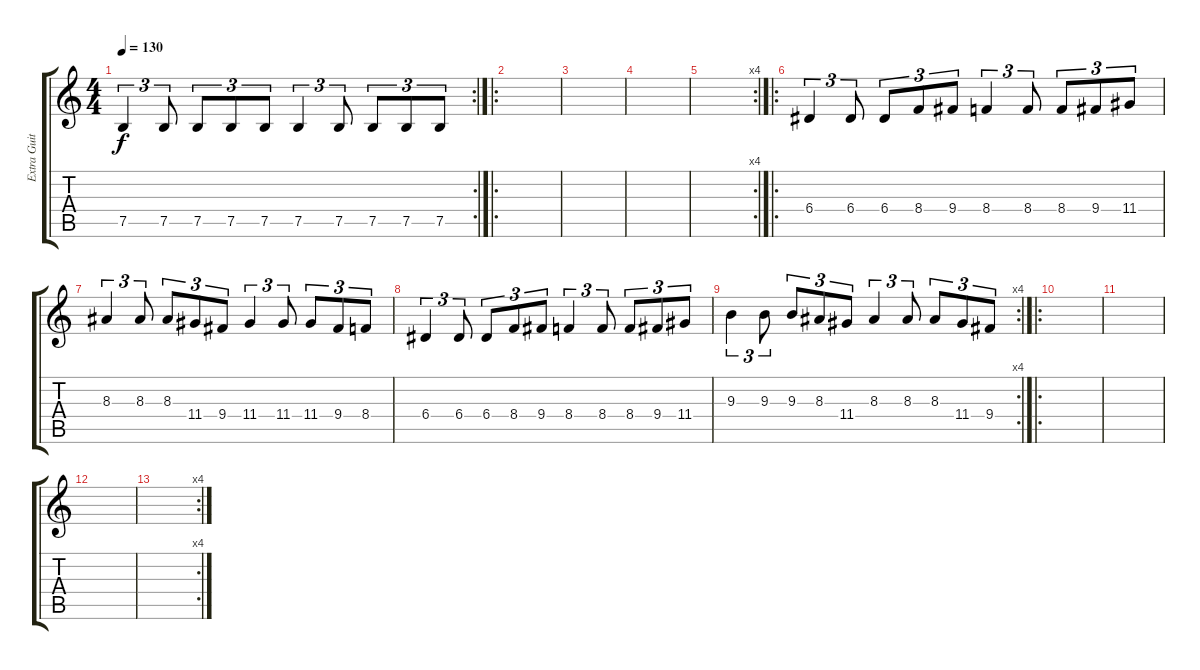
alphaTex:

\track ("Extra Guitar" "Extra Guit") {instrument distortionguitar}
\staff {score tabs}
\tuning (B3 Gb3 D3 A2 E2 B1) {hide}
\rc 2
\ts (4 4)
\tempo 130
\clef g2
\ks c
7.5.4{tu (3 2) dy f} 7.5.8{tu (3 2)} 7.5.8{tu (3 2)} 7.5.8{tu (3 2)} 7.5.8{tu (3 2)} 7.5.4{tu (3 2)} 7.5.8{tu (3 2)} 7.5.8{tu (3 2)} 7.5.8{tu (3 2)} 7.5.8{tu (3 2)} |
\ro
|
|
|
\rc 4
|
\ro
6.4.4{tu (3 2)} 6.4.8{tu (3 2)} 6.4.8{tu (3 2)} 8.4.8{tu (3 2)} 9.4.8{tu (3 2)} 8.4.4{tu (3 2)} 8.4.8{tu (3 2)} 8.4.8{tu (3 2)} 9.4.8{tu (3 2)} 11.4.8{tu (3 2)} |
8.3.4{tu (3 2)} 8.3.8{tu (3 2)} 8.3.8{tu (3 2)} 11.4.8{tu (3 2)} 9.4.8{tu (3 2)} 11.4.4{tu (3 2)} 11.4.8{tu (3 2)} 11.4.8{tu (3 2)} 9.4.8{tu (3 2)} 8.4.8{tu (3 2)} |
6.4.4{tu (3 2)} 6.4.8{tu (3 2)} 6.4.8{tu (3 2)} 8.4.8{tu (3 2)} 9.4.8{tu (3 2)} 8.4.4{tu (3 2)} 8.4.8{tu (3 2)} 8.4.8{tu (3 2)} 9.4.8{tu (3 2)} 11.4.8{tu (3 2)} |
\rc 4
9.3.4{tu (3 2)} 9.3.8{tu (3 2)} 9.3.8{tu (3 2)} 8.3.8{tu (3 2)} 11.4.8{tu (3 2)} 8.3.4{tu (3 2)} 8.3.8{tu (3 2)} 8.3.8{tu (3 2)} 11.4.8{tu (3 2)} 9.4.8{tu (3 2)} |
\ro
|
|
|
\rc 4
